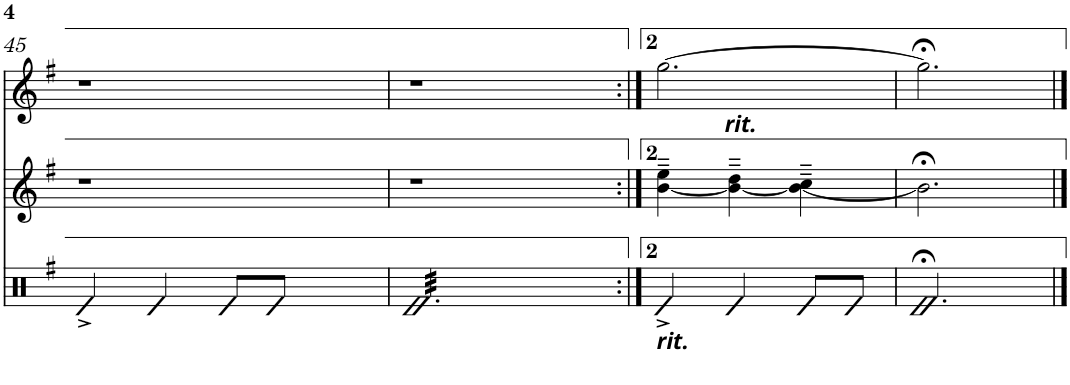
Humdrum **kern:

**kern	**kern	**kern
*part3	*part2	*part1
*staff3	*staff2	*staff1
*I"Timbal	*I"Gralla 2	*I"Gralla 1
!!LO:PB:g=z
*clefX	*clefG2	*clefG2
*	*Trd8c14	*
*k[f#]	*k[f#]	*k[f#]
*M3/4	*M3/4	*M3/4
=45	=45	=45
4e^/	2.r	2.r
4e/	.	.
8e/L	.	.
8e/J	.	.
4ryy	4ryy	4ryy
=46	=46	=46
*tremolo	*	*
32e/LLL	2.r	2.r
32e/	.	.
32e/	.	.
32e/	.	.
32e/	.	.
32e/	.	.
32e/	.	.
32e/	.	.
32e/	.	.
32e/	.	.
32e/	.	.
32e/	.	.
32e/	.	.
32e/	.	.
32e/	.	.
32e/	.	.
32e/	.	.
32e/	.	.
32e/	.	.
32e/	.	.
32e/	.	.
32e/	.	.
32e/	.	.
32e/JJJ	.	.
*Xtremolo	*	*
4ryy	4ryy	4ryy
=47:|!	=47:|!	=47:|!
!LO:TX:b:Bi:t=rit.	!	!
*	*	*^
4e^/	[4b\~ 4ee\~	[2.gg\	5ryy
.	.	.	40.ryy
!	!	!	!LO:TX:b:Bi:t=rit.
.	.	.	5%2ryy
4e/	4b\_~ 4dd\~	.	.
8e/L	4b\_~ 4cc\~	.	.
8e/J	.	.	.
.	.	.	10ryy
.	.	.	80ryy
*	*	*v	*v
=48	=48	=48
2.e;</	2.b;<\]	2.gg;<\]
==	==	==
*-	*-	*-
